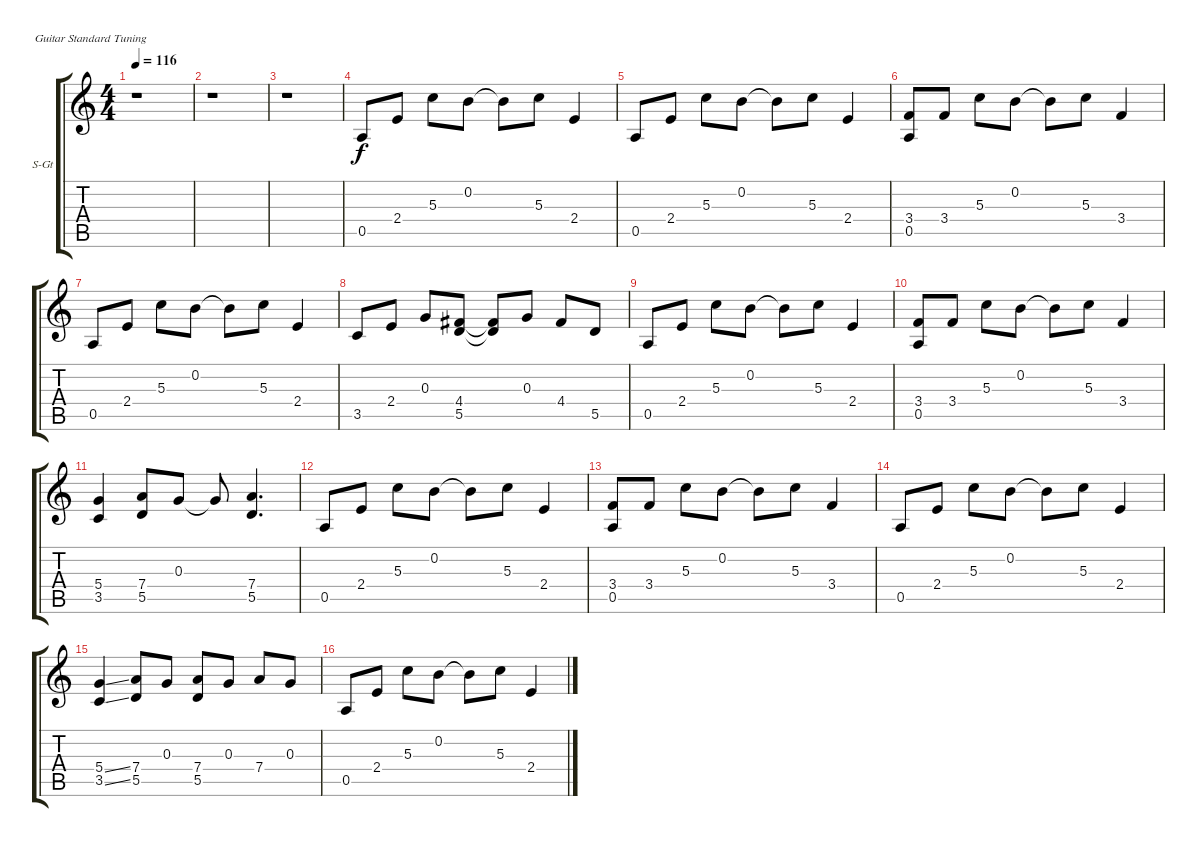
\bracketExtendMode groupsimilarinstruments
\firstSystemTrackNameOrientation horizontal
\otherSystemsTrackNameOrientation horizontal
\track ("Clean R - PAN" "S-Gt") {instrument acousticguitarsteel}
\staff {score tabs}
\tuning (E4 B3 G3 D3 A2 E2)
\ts (4 4)
\tempo 116
\clef g2
\ks c
r.1{dy f} |
r.1 |
r.1 |
0.5.8 2.4.8 5.3.8 0.2.8 0.2{t}.8 5.3.8 2.4.4 |
0.5.8 2.4.8 5.3.8 0.2.8 0.2{t}.8 5.3.8 2.4.4 |
(3.4 0.5).8 3.4.8 5.3.8 0.2.8 0.2{t}.8 5.3.8 3.4.4 |
0.5.8 2.4.8 5.3.8 0.2.8 0.2{t}.8 5.3.8 2.4.4 |
3.5.8 2.4.8 0.3.8 (4.4 5.5).8 (4.4{t} 5.5{t}).8 0.3.8 4.4.8 5.5.8 |
0.5.8 2.4.8 5.3.8 0.2.8 0.2{t}.8 5.3.8 2.4.4 |
(3.4 0.5).8 3.4.8 5.3.8 0.2.8 0.2{t}.8 5.3.8 3.4.4 |
(5.4 3.5).4 (7.4 5.5).8 0.3.8 0.3{t}.8 (7.4 5.5).4{d} |
0.5.8 2.4.8 5.3.8 0.2.8 0.2{t}.8 5.3.8 2.4.4 |
(3.4 0.5).8 3.4.8 5.3.8 0.2.8 0.2{t}.8 5.3.8 3.4.4 |
0.5.8 2.4.8 5.3.8 0.2.8 0.2{t}.8 5.3.8 2.4.4 |
(5.4{ss} 3.5{ss}).4 (7.4 5.5).8 0.3.8 (7.4 5.5).8 0.3.8 7.4.8 0.3.8 |
0.5.8 2.4.8 5.3.8 0.2.8 0.2{t}.8 5.3.8 2.4.4
